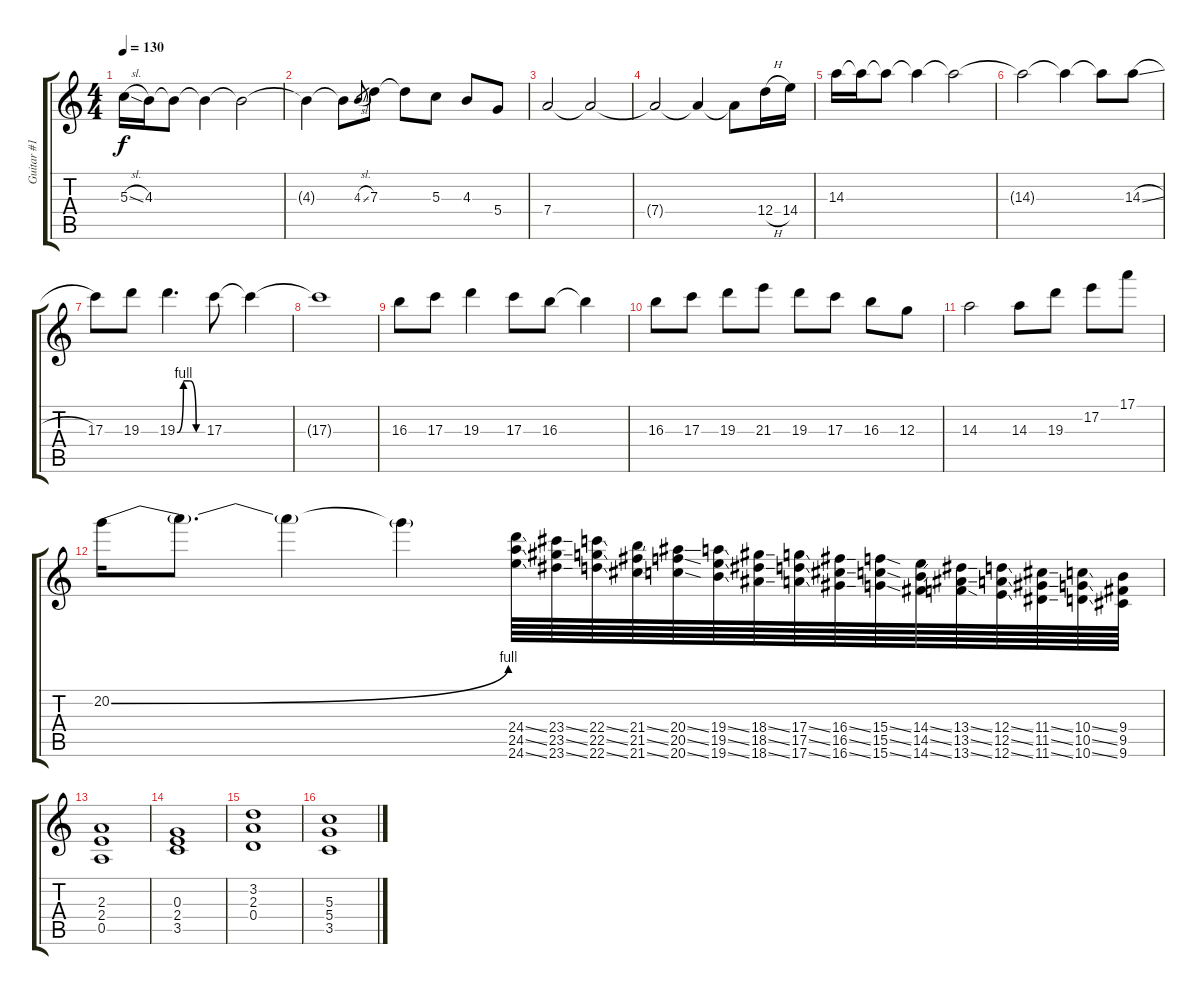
\track ("Guitar #1 - Lead" "Guitar #1 ") {instrument distortionguitar}
\staff {score tabs}
\tuning (E4 B3 G3 D3 A2 E2) {hide}
\ts (4 4)
\tempo 130
\clef g2
\ks c
5.3{sl}.16{dy f} 4.3.16 4.3{t}.8 4.3{t}.4 4.3{t}.2 |
4.3{t}.4 4.3{t}.8 4.3{sl}.8{gr} 7.3.8 7.3{t}.8 5.3.8 4.3.8 5.4.8 |
7.4.2 7.4{t}.2 |
7.4{t}.2 7.4{t}.4 7.4{t}.8 12.4{h}.16 14.4.16 |
14.3.16 14.3{t}.16 14.3{t}.8 14.3{t}.4 14.3{t}.2 |
14.3{t}.2 14.3{t}.4 14.3{t}.8 14.3{sl}.8 |
17.3.8 19.3.8 19.3{be (custom 0 0 15 4 30 4 45 0 60 0)}.4{d} 17.3.8 17.3{t}.4 |
17.3{t}.1 |
16.3.8 17.3.8 19.3.4 17.3.8 16.3.8 16.3{t}.4 |
16.3.8 17.3.8 19.3.8 21.3.8 19.3.8 17.3.8 16.3.8 12.3.8 |
14.3.2 14.3.8 19.3.8 17.2.8 17.1.8 |
20.2{be (bend 0 0 60 4)}.16 20.2{t}.8{d} 20.2{t}.4 20.2{t}.4 (24.4{ss} 24.5{ss} 24.6{ss}).64 (23.4{ss} 23.5{ss} 23.6{ss}).64 (22.4{ss} 22.5{ss} 22.6{ss}).64 (21.4{ss} 21.5{ss} 21.6{ss}).64 (20.4{ss} 20.5{ss} 20.6{ss}).64 (19.4{ss} 19.5{ss} 19.6{ss}).64 (18.4{ss} 18.5{ss} 18.6{ss}).64 (17.4{ss} 17.5{ss} 17.6{ss}).64 (16.4{ss} 16.5{ss} 16.6{ss}).64 (15.4{ss} 15.5{ss} 15.6{ss}).64 (14.4{ss} 14.5{ss} 14.6{ss}).64 (13.4{ss} 13.5{ss} 13.6{ss}).64 (12.4{ss} 12.5{ss} 12.6{ss}).64 (11.4{ss} 11.5{ss} 11.6{ss}).64 (10.4{ss} 10.5{ss} 10.6{ss}).64 (9.4 9.5 9.6).64 |
(2.3 2.4 0.5).1 |
(0.3 2.4 3.5).1 |
(3.2 2.3 0.4).1 |
(5.3 5.4 3.5).1
